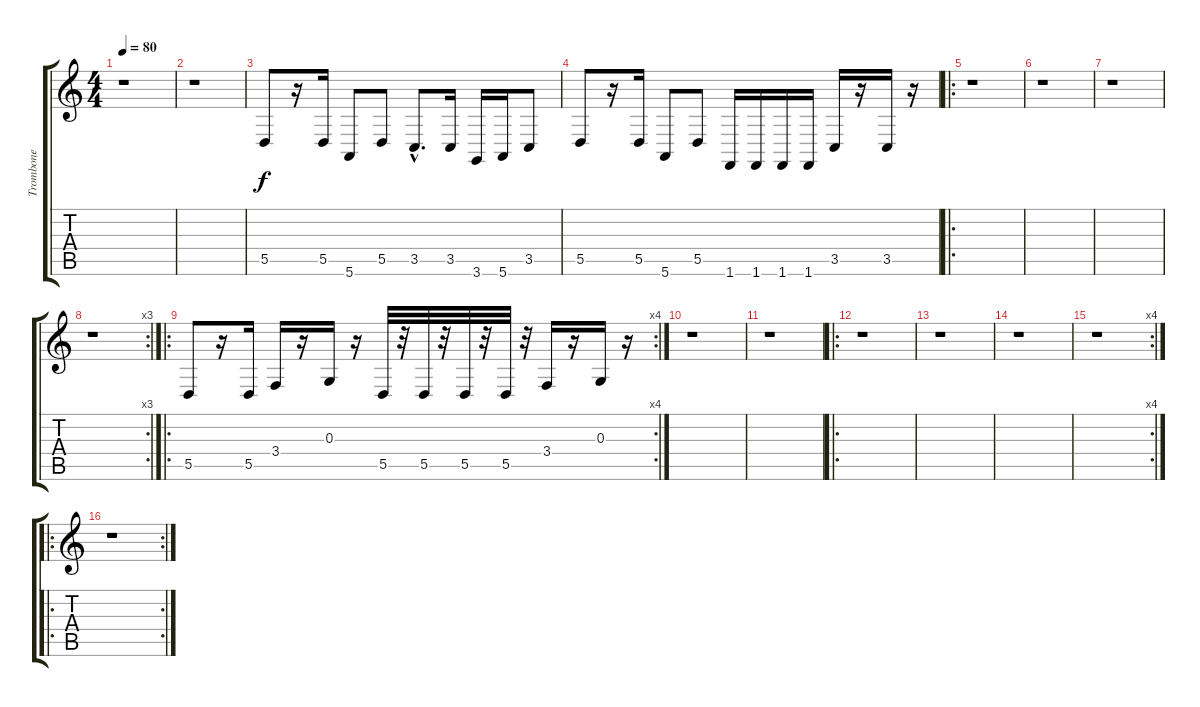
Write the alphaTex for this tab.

\track ("Trombone" "Trombone") {instrument trombone}
\staff {score tabs}
\tuning (E4 B3 G3 D3 A2 E2) {hide}
\ts (4 4)
\tempo 80
\clef g2
\ks c
r.1{dy f instrument trombone} |
r.1 |
5.5.8 r.16 5.5.16 5.6.8 5.5.8 3.5{hac}.8{d} 3.5.16 3.6.16 5.6.16 3.5.8 |
5.5.8 r.16 5.5.16 5.6.8 5.5.8 1.6.16 1.6.16 1.6.16 1.6.16 3.5.16 r.16 3.5.16 r.16 |
\ro
r.1 |
r.1 |
r.1 |
\rc 3
r.1 |
\ro
\rc 4
5.5.8 r.16 5.5.16 3.4.16 r.16 0.3.16 r.16 5.5.32 r.32 5.5.32 r.32 5.5.32 r.32 5.5.32 r.32 3.4.16 r.16 0.3.16 r.16 |
r.1 |
r.1 |
\ro
r.1 |
r.1 |
r.1 |
\rc 4
r.1 |
\ro
\rc 2
r.1
